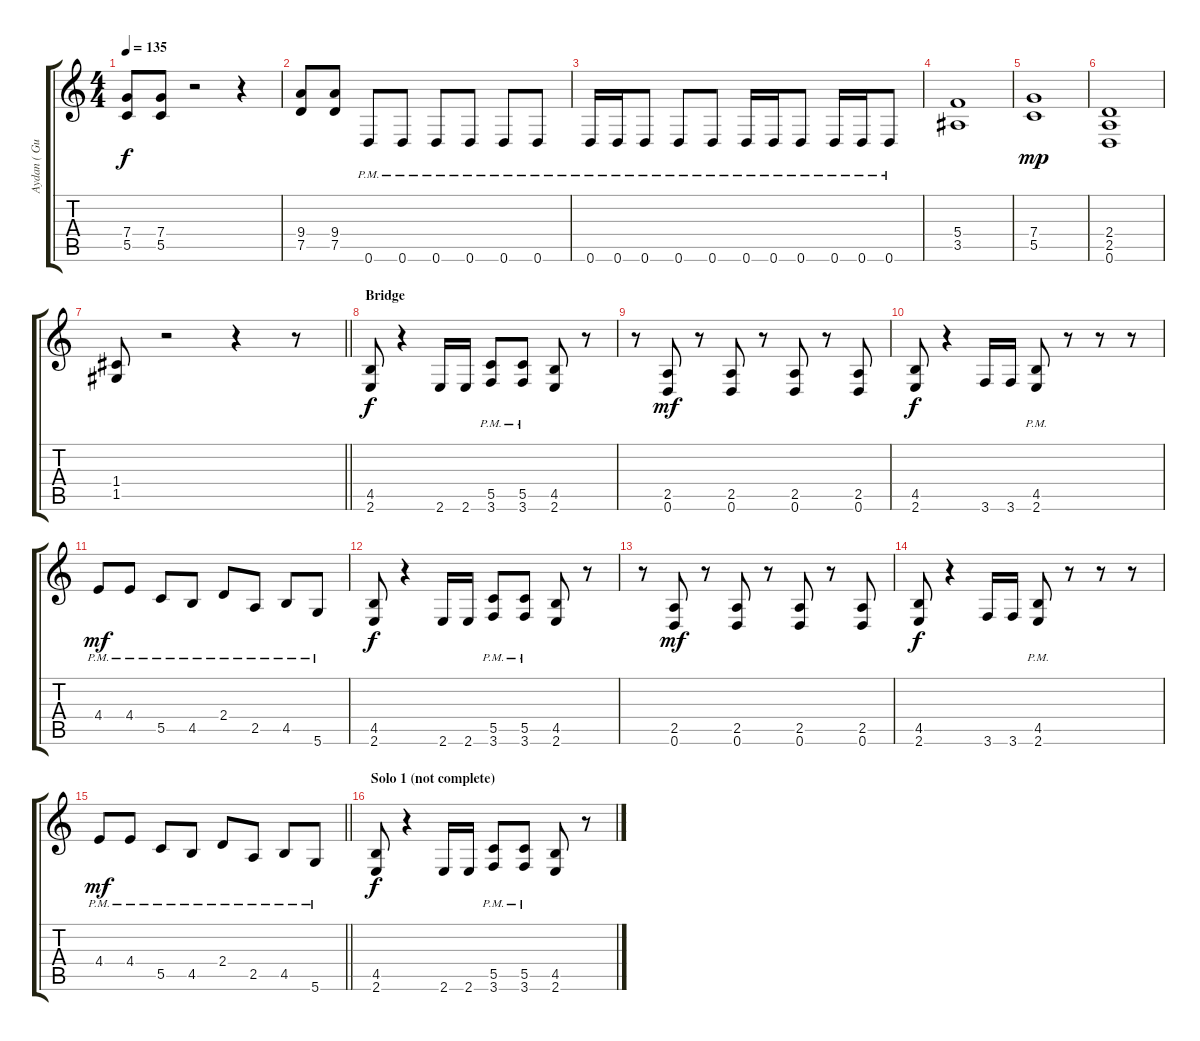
\track ("Aydan ( Guitar 2 )" "Aydan ( Gu") {instrument distortionguitar}
\staff {score tabs}
\tuning (D4 A3 F3 C3 G2 D2) {hide}
\ts (4 4)
\tempo 135
\clef g2
\ks c
(7.4 5.5).8{dy f} (7.4 5.5).8 r.2 r.4 |
(9.4 7.5).8 (9.4 7.5).8 0.6{pm}.8 0.6{pm}.8 0.6{pm}.8 0.6{pm}.8 0.6{pm}.8 0.6{pm}.8 |
0.6{pm}.16 0.6{pm}.16 0.6{pm}.8 0.6{pm}.8 0.6{pm}.8 0.6{pm}.16 0.6{pm}.16 0.6{pm}.8 0.6{pm}.16 0.6{pm}.16 0.6{pm}.8 |
(5.4 3.5).1 |
(7.4 5.5).1{dy mp} |
(2.4 2.5 0.6).1 |
\barLineRight lightlight
(1.4 1.5).8 r.2 r.4 r.8 |
\section ("" "Bridge")
(4.5 2.6).8{dy f} r.4 2.6.16 2.6.16 (5.5{pm} 3.6{pm}).8 (5.5{pm} 3.6{pm}).8 (4.5 2.6).8 r.8 |
r.8 (2.5 0.6).8{dy mf} r.8 (2.5 0.6).8 r.8 (2.5 0.6).8 r.8 (2.5 0.6).8 |
(4.5 2.6).8{dy f} r.4 3.6.16 3.6.16 (4.5{pm} 2.6{pm}).8 r.8 r.8 r.8 |
4.4{pm}.8{dy mf} 4.4{pm}.8 5.5{pm}.8 4.5{pm}.8 2.4{pm}.8 2.5{pm}.8 4.5{pm}.8 5.6{pm}.8 |
(4.5 2.6).8{dy f} r.4 2.6.16 2.6.16 (5.5{pm} 3.6{pm}).8 (5.5{pm} 3.6{pm}).8 (4.5 2.6).8 r.8 |
r.8 (2.5 0.6).8{dy mf} r.8 (2.5 0.6).8 r.8 (2.5 0.6).8 r.8 (2.5 0.6).8 |
(4.5 2.6).8{dy f} r.4 3.6.16 3.6.16 (4.5{pm} 2.6{pm}).8 r.8 r.8 r.8 |
\barLineRight lightlight
4.4{pm}.8{dy mf} 4.4{pm}.8 5.5{pm}.8 4.5{pm}.8 2.4{pm}.8 2.5{pm}.8 4.5{pm}.8 5.6{pm}.8 |
\section ("" "Solo 1 (not complete)")
(4.5 2.6).8{dy f} r.4 2.6.16 2.6.16 (5.5{pm} 3.6{pm}).8 (5.5{pm} 3.6{pm}).8 (4.5 2.6).8 r.8
